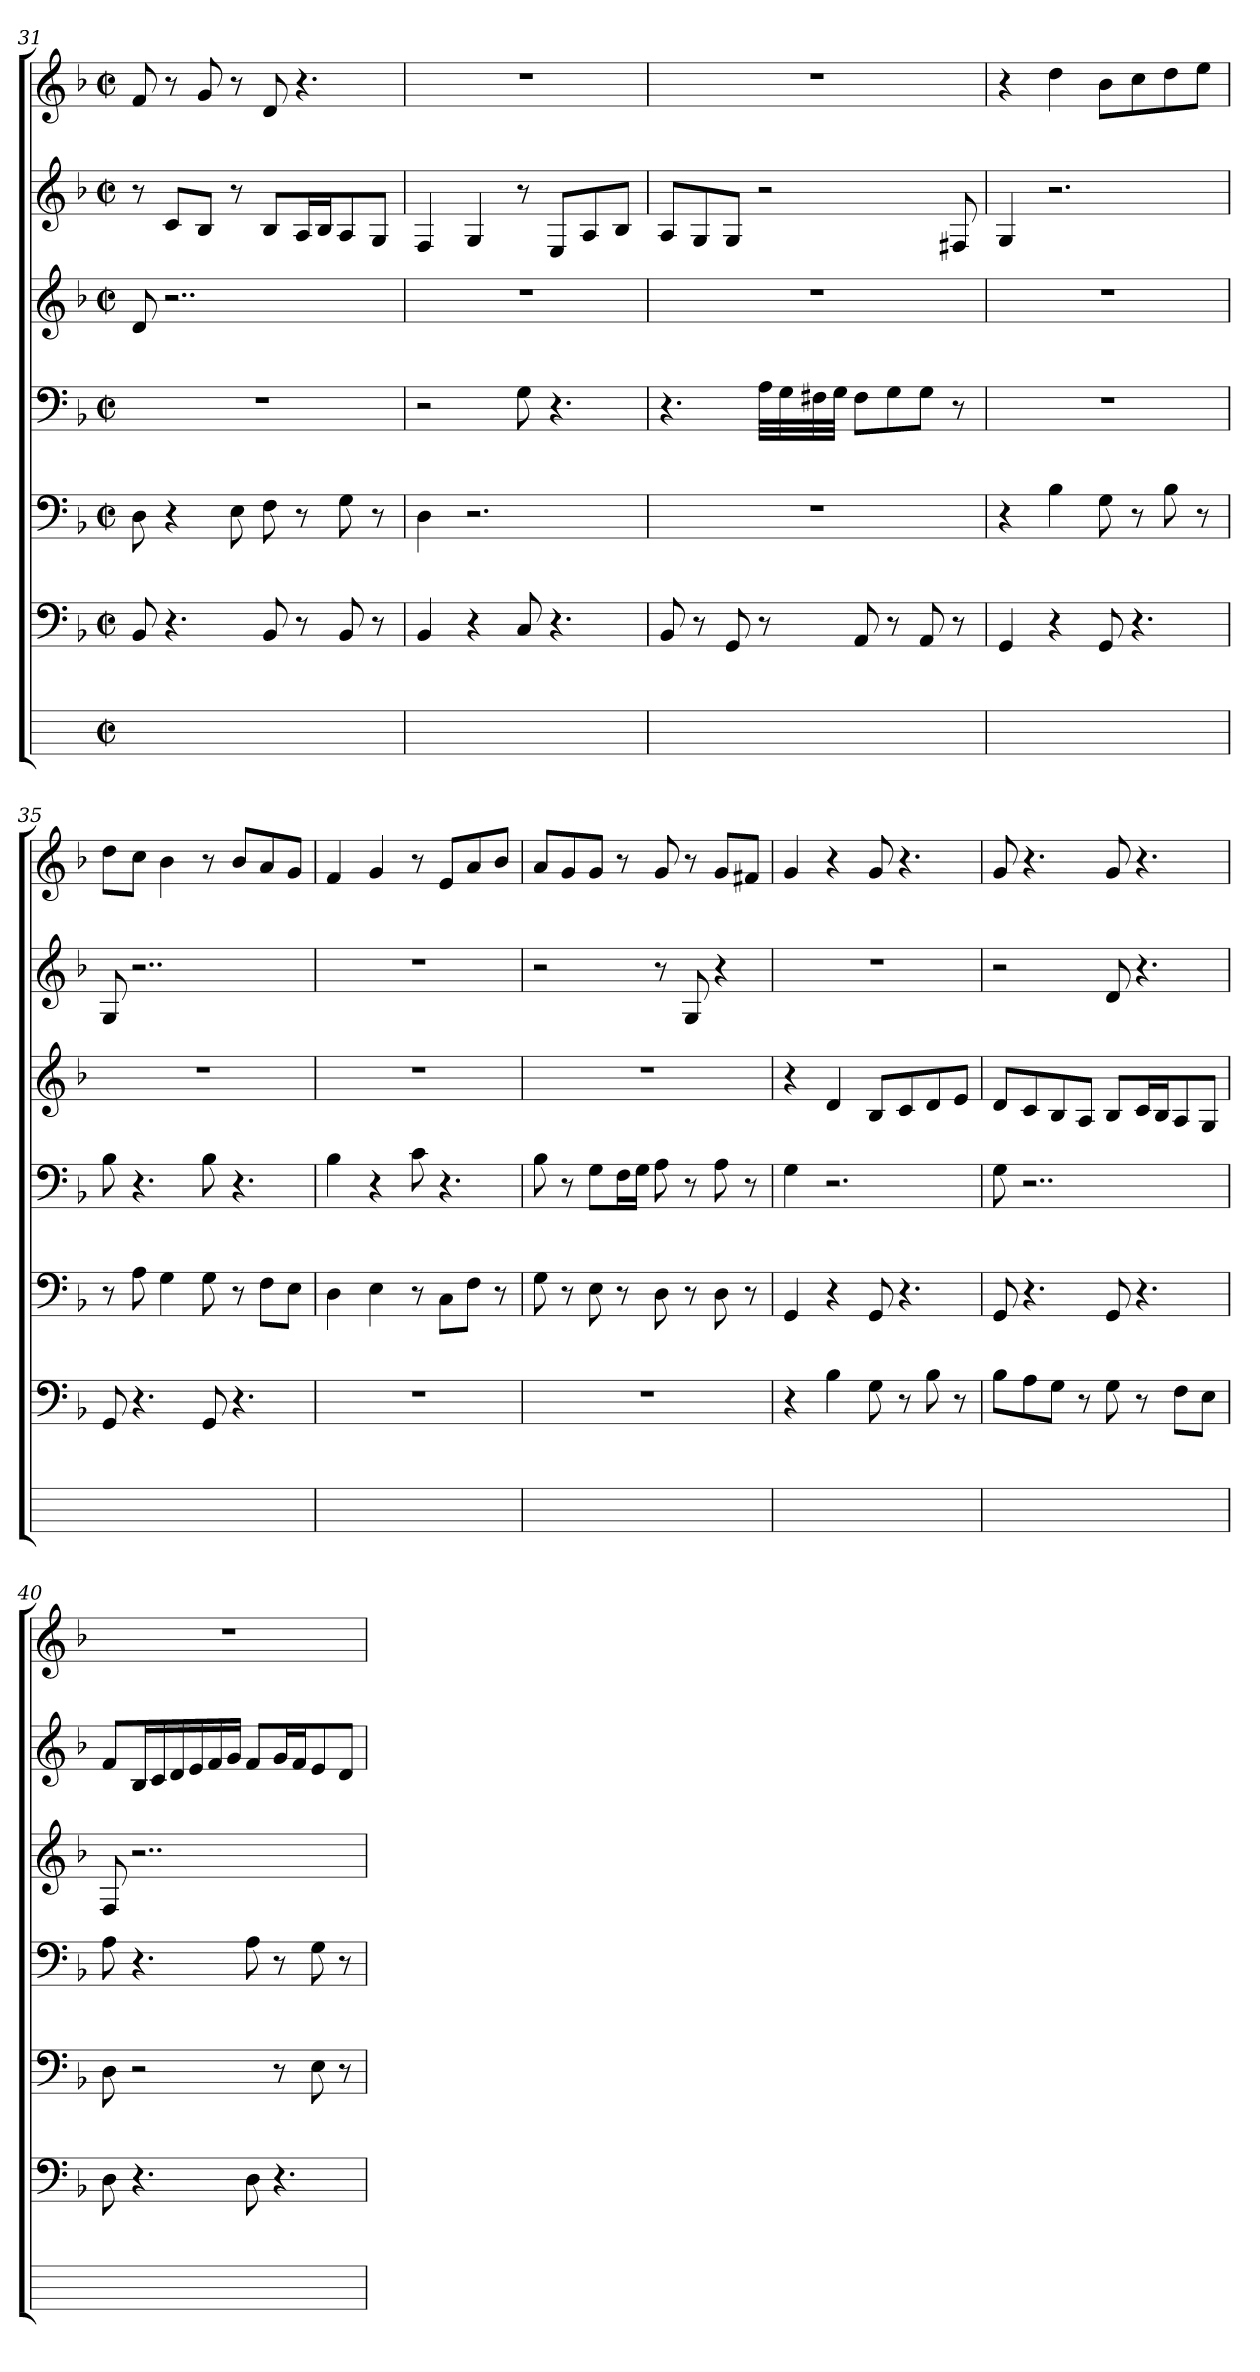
**kern	**kern	**kern	**kern	**kern	**kern	**kern
*part7	*part6	*part5	*part4	*part3	*part2	*part1
*staff7	*staff6	*staff5	*staff4	*staff3	*staff2	*staff1
*	*clefF4	*clefF4	*clefF4	*clefG2	*clefG2	*clefG2
*	*k[b-]	*k[b-]	*k[b-]	*k[b-]	*k[b-]	*k[b-]
*	*F:	*F:	*F:	*F:	*F:	*F:
*M2/2	*M2/2	*M2/2	*M2/2	*M2/2	*M2/2	*M2/2
*met(c|)	*met(c|)	*met(c|)	*met(c|)	*met(c|)	*met(c|)	*met(c|)
=31	=31	=31	=31	=31	=31	=31
1ryy	8BB-	8D	1r	8d	8r	8f
.	4.r	4r	.	2..r	8cL	8r
.	.	.	.	.	8B-J	8g
.	.	8E	.	.	8r	8r
.	8BB-i	8F	.	.	8B-iL	8d
.	8r	8r	.	.	16AjL	4.r
.	.	.	.	.	16B-jJ	.
.	8BB-	8G	.	.	8A	.
.	8r	8r	.	.	8GJ	.
=32	=32	=32	=32	=32	=32	=32
1ryy	4BB-	4D	2r	1r	4F	1r
.	4r	2.r	.	.	4G	.
.	8C	.	8Gi	.	8r	.
.	4.r	.	4.r	.	8EL	.
.	.	.	.	.	8A	.
.	.	.	.	.	8B-jJ	.
=33	=33	=33	=33	=33	=33	=33
1ryy	8BB-	1r	4.r	1r	8AiL	1r
.	8r	.	.	.	8G	.
.	8GG	.	.	.	8GJ	.
.	8r	.	32AjLLL	.	2r	.
.	.	.	32Gj	.	.	.
.	.	.	32F#Xj	.	.	.
.	.	.	32GjJJJ	.	.	.
.	8AA	.	8F#ZL	.	.	.
.	8r	.	8Gi	.	.	.
.	8AAi	.	8GiJ	.	.	.
.	8r	.	8r	.	8F#i	.
=34	=34	=34	=34	=34	=34	=34
1ryy	4GG	4r	1r	1r	4G	4r
.	4r	4B-	.	.	2.r	4dd
.	8GGi	8G	.	.	.	8b-L
.	4.r	8r	.	.	.	8ccj
.	.	8B-	.	.	.	8dd
.	.	8r	.	.	.	8eejJ
=35	=35	=35	=35	=35	=35	=35
1ryy	8GGi	8r	8B-	1r	8Gi	8ddiL
.	4.r	8A	4.r	.	2..r	8ccJ
.	.	4G	.	.	.	4b-
.	8GGi	8Gi	8B-i	.	.	8r
.	4.r	8r	4.r	.	.	8b-jL
.	.	8FL	.	.	.	8a
.	.	8EJ	.	.	.	8gJ
=36	=36	=36	=36	=36	=36	=36
1ryy	1r	4D	4B-	1r	1r	4f
.	.	4E	4r	.	.	4g
.	.	8r	8c	.	.	8r
.	.	8CL	4.r	.	.	8eL
.	.	8FJ	.	.	.	8a
.	.	8r	.	.	.	8b-jJ
=37	=37	=37	=37	=37	=37	=37
1ryy	1r	8G	8B-	1r	2r	8aiL
.	.	8r	8r	.	.	8g
.	.	8E	8GL	.	.	8gJ
.	.	8r	16FjL	.	.	8r
.	.	.	16GjJJ	.	.	.
.	.	8D	8A	.	8r	8gi
.	.	8r	8r	.	8Gi	8r
.	.	8Di	8Ai	.	4r	8gZL
.	.	8r	8r	.	.	8f#XiJ
=38	=38	=38	=38	=38	=38	=38
1ryy	4r	4GG	4G	4r	1r	4g
.	4B-	4r	2.r	4d	.	4r
.	8G	8GGi	.	8B-L	.	8gi
.	8r	4.r	.	8cj	.	4.r
.	8B-	.	.	8d	.	.
.	8r	.	.	8ejJ	.	.
=39	=39	=39	=39	=39	=39	=39
1ryy	8B-iL	8GGi	8Gi	8diL	2r	8gi
.	8A	4.r	2..r	8c	.	4.r
.	8GJ	.	.	8B-	.	.
.	8r	.	.	8AjJ	.	.
.	8Gi	8GGi	.	8B-iL	8d	8gi
.	8r	4.r	.	16cjL	4.r	4.r
.	.	.	.	16B-jJ	.	.
.	8FL	.	.	8A	.	.
.	8EJ	.	.	8GJ	.	.
=40	=40	=40	=40	=40	=40	=40
1ryy	8D	8D	8A	8F	8fL	1r
.	4.r	2r	4.r	2..r	16B-jL	.
.	.	.	.	.	16cj	.
.	.	.	.	.	16dj	.
.	.	.	.	.	16ej	.
.	.	.	.	.	16fi	.
.	.	.	.	.	16gjJJ	.
.	8Di	.	8Ai	.	8fL	.
.	4.r	8r	8r	.	16gjL	.
.	.	.	.	.	16fjJ	.
.	.	8E	8G	.	8e	.
.	.	8r	8r	.	8djJ	.
=	=	=	=	=	=	=
*-	*-	*-	*-	*-	*-	*-
